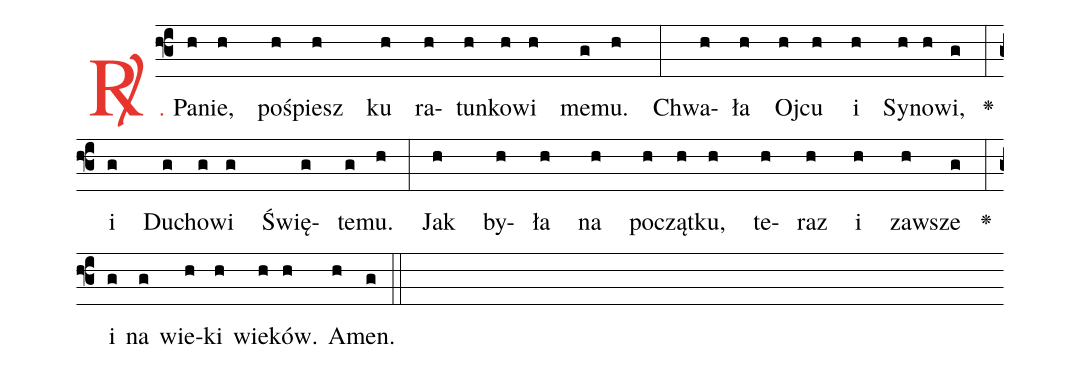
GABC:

%%
(f3)<c><sp>R/</sp>.</c> Pa(h)nie,(h) po(h)śpiesz(h) ku(h) ra(h)tun(h)ko(h)wi(h) me(g)mu.(h) (:)
Chwa(h)ła(h) Oj(h)cu(h) i(h) Sy(h)no(h)wi,(g) <v>\greheightstar</v>(:) (z)
i(g) Du(g)cho(g)wi(g) Świę(g)te(g)mu.(h) (:)
Jak(h) by(h)ła(h) na(h) po(h)cząt(h)ku,(h) te(h)raz(h) i(h) za(h)wsze(g) <v>\greheightstar</v>(:) (z)
i(g) na(g) wie(h)ki(h) wie(h)ków.(h) A(h)men.(g) (::) (Z)
